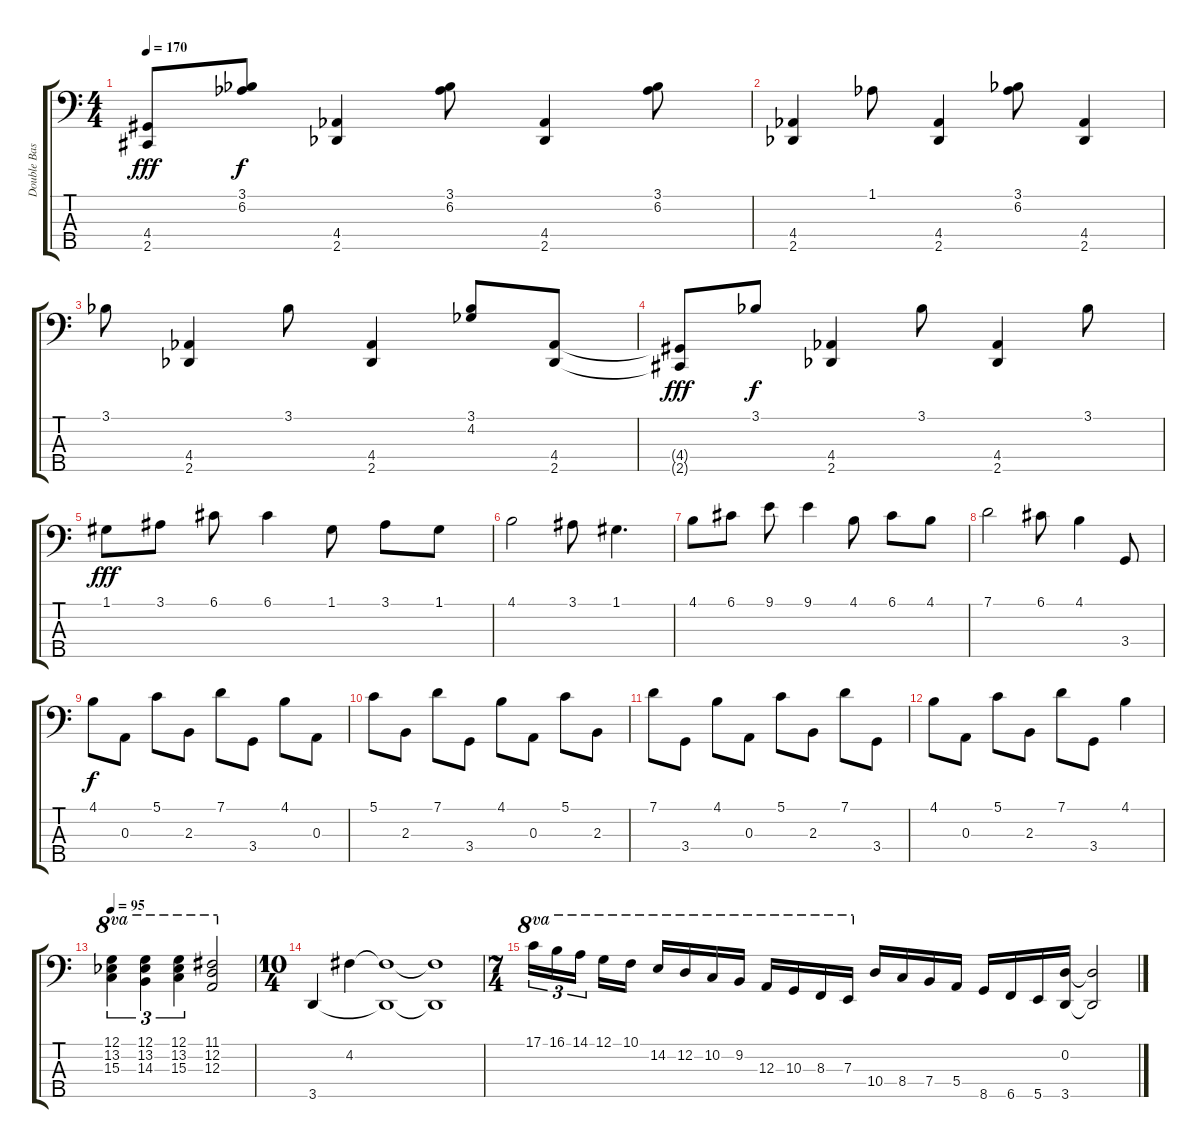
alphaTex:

\track ("Double Bass" "Double Bas") {instrument acousticbass}
\staff {score tabs}
\tuning (G2 D2 A1 E1 B0) {hide}
\ts (4 4)
\tempo 170
\clef f4
\ks c
(4.4{t} 2.5{t}).8{dy fff} (3.1{acc b} 6.2{acc b}).8{dy f} (4.4{acc b} 2.5{acc b}).4 (3.1{acc b} 6.2{acc b}).8 (4.4{acc b} 2.5{acc b}).4 (3.1{acc b} 6.2{acc b}).8 |
(4.4{acc b} 2.5{acc b}).4 1.1{acc b}.8 (4.4{acc b} 2.5{acc b}).4 (3.1{acc b} 6.2{acc b}).8 (4.4{acc b} 2.5{acc b}).4 |
3.1{acc b}.8 (4.4{acc b} 2.5{acc b}).4 3.1{acc b}.8 (4.4{acc b} 2.5{acc b}).4 (3.1{acc b} 4.2{acc b}).8 (4.4{acc b} 2.5{acc b}).8 |
(4.4{t} 2.5{t}).8{dy fff} 3.1{acc b}.8{dy f} (4.4{acc b} 2.5{acc b}).4 3.1{acc b}.8 (4.4{acc b} 2.5{acc b}).4 3.1{acc b}.8 |
1.1.8{dy fff} 3.1.8 6.1.8 6.1.4 1.1.8 3.1.8 1.1.8 |
4.1.2 3.1.8 1.1.4{d} |
4.1.8 6.1.8 9.1.8 9.1.4 4.1.8 6.1.8 4.1.8 |
7.1.2 6.1.8 4.1.4 3.4.8 |
4.1.8{dy f} 0.3.8 5.1.8 2.3.8 7.1.8 3.4.8 4.1.8 0.3.8 |
5.1.8 2.3.8 7.1.8 3.4.8 4.1.8 0.3.8 5.1.8 2.3.8 |
7.1.8 3.4.8 4.1.8 0.3.8 5.1.8 2.3.8 7.1.8 3.4.8 |
4.1.8 0.3.8 5.1.8 2.3.8 7.1.8 3.4.8 4.1.4 |
\tempo 95
(12.1 13.2{acc b} 15.3).4{tu (3 2) ot 8va} (12.1 13.2{acc b} 14.3).4{tu (3 2) ot 8va} (12.1 13.2{acc b} 15.3).4{tu (3 2) ot 8va} (11.1 12.2 12.3).2{ot 8va} |
\ts (10 4)
3.5.4 4.2.4 (4.2{t} 3.5{t}).1 (4.2{t} 3.5{t}).1 |
\ts (7 4)
17.1.16{tu (3 2) ot 8va} 16.1.16{tu (3 2) ot 8va} 14.1.16{tu (3 2) ot 8va beam splitsecondary} 12.1.16{ot 8va} 10.1.16{ot 8va} 14.2.16{ot 8va} 12.2.16{ot 8va} 10.2.16{ot 8va} 9.2.16{ot 8va} 12.3.16{ot 8va} 10.3.16{ot 8va} 8.3.16{ot 8va} 7.3.16{ot 8va} 10.4.16 8.4.16 7.4.16 5.4.16 8.5.16 6.5.16 5.5.16 (0.2 3.5).16 (0.2{t} 3.5{t}).2
